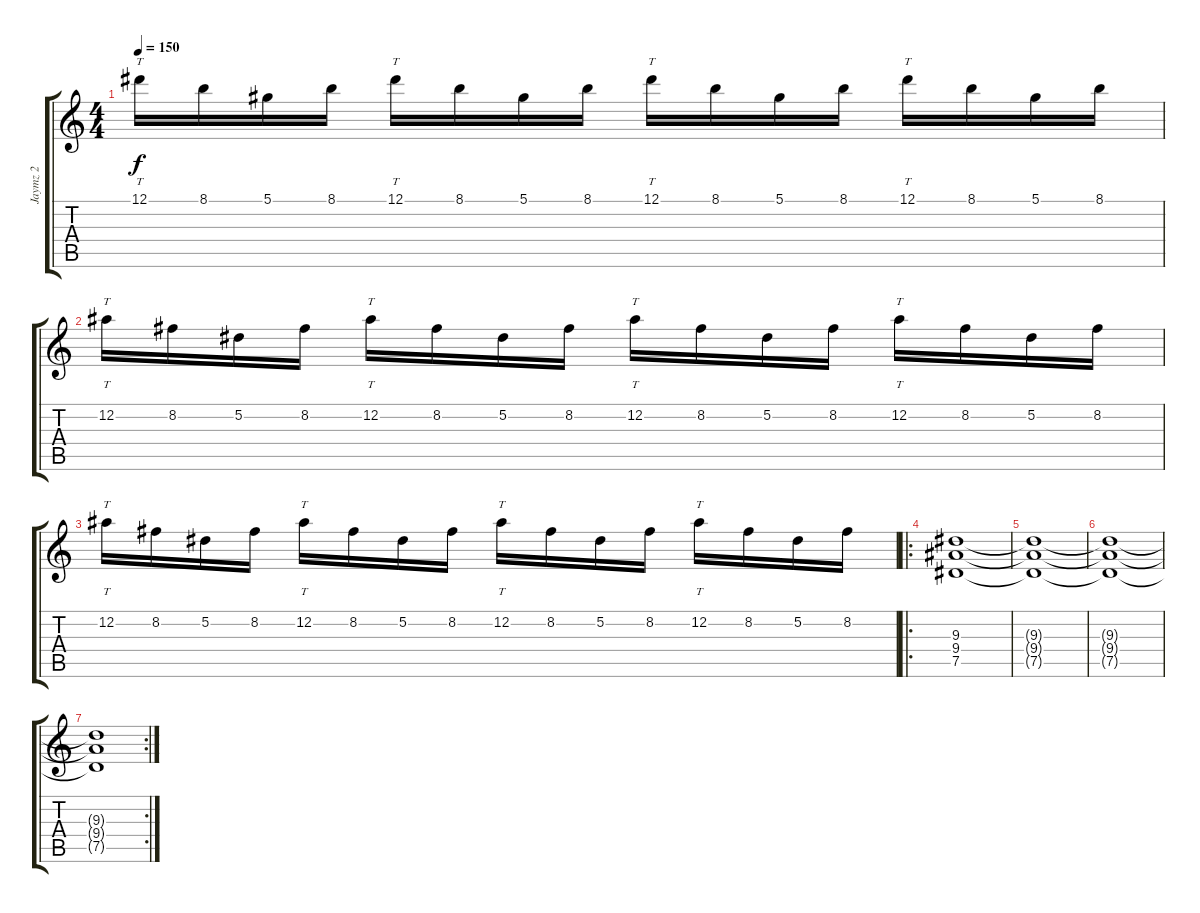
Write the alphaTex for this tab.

\track ("Jaymz 2" "Jaymz 2") {instrument overdrivenguitar}
\staff {score tabs}
\tuning (Eb4 Bb3 Gb3 Db3 Ab2 Eb2) {hide}
\ts (4 4)
\tempo 150
\clef g2
\ks c
12.1.16{tt dy f} 8.1.16 5.1.16 8.1.16 12.1.16{tt} 8.1.16 5.1.16 8.1.16 12.1.16{tt} 8.1.16 5.1.16 8.1.16 12.1.16{tt} 8.1.16 5.1.16 8.1.16 |
12.2.16{tt} 8.2.16 5.2.16 8.2.16 12.2.16{tt} 8.2.16 5.2.16 8.2.16 12.2.16{tt} 8.2.16 5.2.16 8.2.16 12.2.16{tt} 8.2.16 5.2.16 8.2.16 |
12.2.16{tt} 8.2.16 5.2.16 8.2.16 12.2.16{tt} 8.2.16 5.2.16 8.2.16 12.2.16{tt} 8.2.16 5.2.16 8.2.16 12.2.16{tt} 8.2.16 5.2.16 8.2.16 |
\ro
(9.3 9.4 7.5).1 |
(9.3{t} 9.4{t} 7.5{t}).1 |
(9.3{t} 9.4{t} 7.5{t}).1 |
\rc 2
(9.3{t} 9.4{t} 7.5{t}).1
